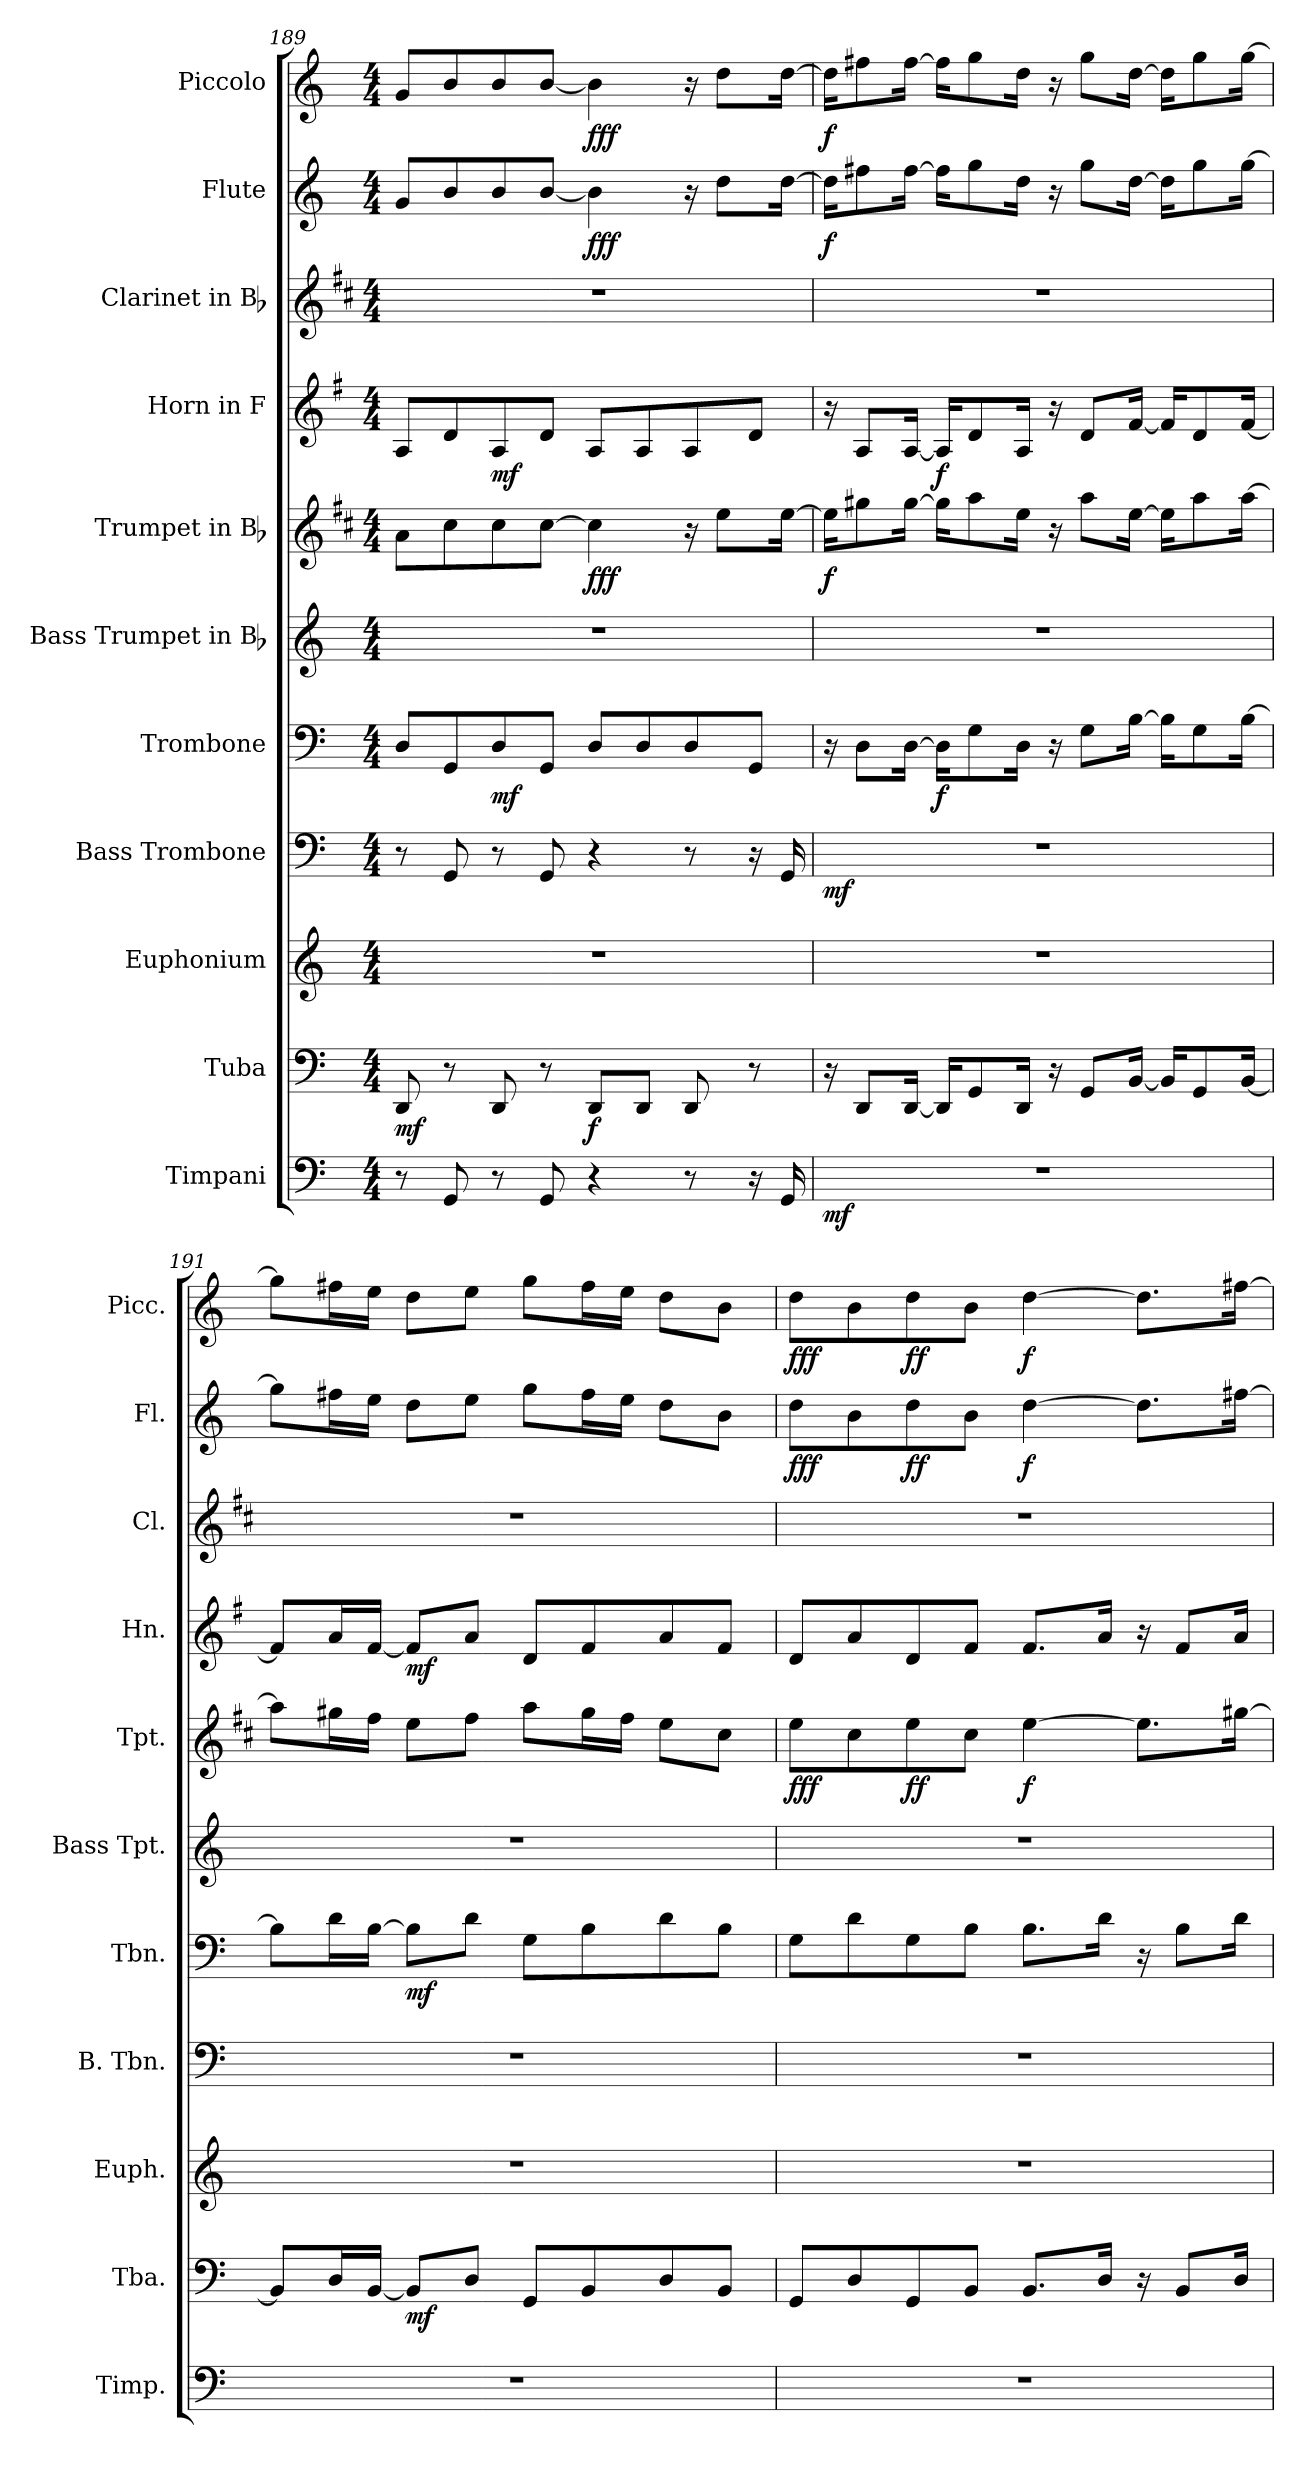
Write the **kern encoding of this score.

**kern	**dynam	**kern	**dynam	**kern	**kern	**dynam	**kern	**dynam	**kern	**kern	**dynam	**kern	**dynam	**kern	**kern	**dynam	**kern	**dynam
*part11	*part11	*part10	*part10	*part9	*part8	*part8	*part7	*part7	*part6	*part5	*part5	*part4	*part4	*part3	*part2	*part2	*part1	*part1
*staff11	*staff11	*staff10	*staff10	*staff9	*staff8	*staff8	*staff7	*staff7	*staff6	*staff5	*staff5	*staff4	*staff4	*staff3	*staff2	*staff2	*staff1	*staff1
*I"Timpani	*	*I"Tuba	*	*I"Euphonium	*I"Bass Trombone	*	*I"Trombone	*	*I"Bass Trumpet in Bb	*I"Trumpet in Bb	*	*I"Horn in F	*	*I"Clarinet in Bb	*I"Flute	*	*I"Piccolo	*
*I'Timp.	*	*I'Tba.	*	*I'Euph.	*I'B. Tbn.	*	*I'Tbn.	*	*I'Bass Tpt.	*I'Tpt.	*	*I'Hn.	*	*I'Cl.	*I'Fl.	*	*I'Picc.	*
!!LO:PB:g=z
*clefF4	*	*clefF4	*	*clefG2	*clefF4	*	*clefF4	*	*clefG2	*clefG2	*	*clefG2	*	*clefG2	*clefG2	*	*clefG2	*
*	*	*	*	*ITrd8c14	*	*	*	*	*ITrd8c14	*ITrd1c2	*	*ITrd4c7	*	*ITrd1c2	*	*	*ITrd-7c-12	*
*k[]	*	*k[]	*	*k[]	*k[]	*	*k[]	*	*k[]	*k[]	*	*k[]	*	*k[]	*k[]	*	*k[]	*
*C:	*	*C:	*	*C:	*C:	*	*C:	*	*C:	*C:	*	*C:	*	*C:	*C:	*	*C:	*
*M4/4	*	*M4/4	*	*M4/4	*M4/4	*	*M4/4	*	*M4/4	*M4/4	*	*M4/4	*	*M4/4	*M4/4	*	*M4/4	*
=189	=189	=189	=189	=189	=189	=189	=189	=189	=189	=189	=189	=189	=189	=189	=189	=189	=189	=189
8r	.	8DDi/	mf	1r	8r	.	8Di/L	.	1r	8gi\L	.	8Di/L	.	1r	8gi/L	.	8ggi/L	.
8GGi/	.	8r	.	.	8GGi/	.	8GGi/	.	.	8bi\	.	8Gi/	.	.	8bi/	.	8bbi/	.
8r	.	8DDi/	.	.	8r	.	8Di/	mf	.	8bi\	.	8Di/	mf	.	8bi/	.	8bbi/	.
8GGi/	.	8r	.	.	8GGi/	.	8GGi/J	.	.	[8bi\J	.	8Gi/J	.	.	[8bi/J	.	[8bbi/J	.
4r	.	8DDi/L	f	.	4r	.	8Di/L	.	.	4bi\]	fff	8Di/L	.	.	4bi\]	fff	4bbi\]	fff
.	.	8DDi/J	.	.	.	.	8Di/	.	.	.	.	8Di/	.	.	.	.	.	.
8r	.	8DDi/	.	.	8r	.	8Di/	.	.	16r	.	8Di/	.	.	16r	.	16r	.
.	.	.	.	.	.	.	.	.	.	8ddi\L	.	.	.	.	8ddi\L	.	8dddi\L	.
16r	.	8r	.	.	16r	.	8GGi/J	.	.	.	.	8Gi/J	.	.	.	.	.	.
16GGi/	.	.	.	.	16GGi/	.	.	.	.	[16ddi\Jk	.	.	.	.	[16ddi\Jk	.	[16dddi\Jk	.
=190	=190	=190	=190	=190	=190	=190	=190	=190	=190	=190	=190	=190	=190	=190	=190	=190	=190	=190
1r	mf	16r	.	1r	1r	mf	16r	.	1r	16ddi\KL]	f	16r	.	1r	16ddi\KL]	f	16dddi\KL]	f
.	.	8DDi/L	.	.	.	.	8Di\L	.	.	8ff#Xi\	.	8Di/L	.	.	8ff#Xi\	.	8fff#Xi\	.
.	.	[16DDi/Jk	.	.	.	.	[16Di\Jk	.	.	[16ff#i\Jk	.	[16Di/Jk	.	.	[16ff#i\Jk	.	[16fff#i\Jk	.
.	.	16DDi/KL]	.	.	.	.	16Di\KL]	f	.	16ff#i\KL]	.	16Di/KL]	f	.	16ff#i\KL]	.	16fff#i\KL]	.
.	.	8GGi/	.	.	.	.	8Gi\	.	.	8ggi\	.	8Gi/	.	.	8ggi\	.	8gggi\	.
.	.	16DDi/Jk	.	.	.	.	16Di\Jk	.	.	16ddi\Jk	.	16Di/Jk	.	.	16ddi\Jk	.	16dddi\Jk	.
.	.	16r	.	.	.	.	16r	.	.	16r	.	16r	.	.	16r	.	16r	.
.	.	8GGi/L	.	.	.	.	8Gi\L	.	.	8ggi\L	.	8Gi/L	.	.	8ggi\L	.	8gggi\L	.
.	.	[16BBi/Jk	.	.	.	.	[16Bi\Jk	.	.	[16ddi\Jk	.	[16Bi/Jk	.	.	[16ddi\Jk	.	[16dddi\Jk	.
.	.	16BBi/KL]	.	.	.	.	16Bi\KL]	.	.	16ddi\KL]	.	16Bi/KL]	.	.	16ddi\KL]	.	16dddi\KL]	.
.	.	8GGi/	.	.	.	.	8Gi\	.	.	8ggi\	.	8Gi/	.	.	8ggi\	.	8gggi\	.
.	.	[16BBi/Jk	.	.	.	.	[16Bi\Jk	.	.	[16ggi\Jk	.	[16Bi/Jk	.	.	[16ggi\Jk	.	[16gggi\Jk	.
=191	=191	=191	=191	=191	=191	=191	=191	=191	=191	=191	=191	=191	=191	=191	=191	=191	=191	=191
1r	.	8BBi/L]	.	1r	1r	.	8Bi\L]	.	1r	8ggi\L]	.	8Bi/L]	.	1r	8ggi\L]	.	8gggi\L]	.
.	.	16Di/L	.	.	.	.	16di\L	.	.	16ff#Xi\L	.	16di/L	.	.	16ff#Xi\L	.	16fff#Xi\L	.
.	.	[16BBi/JJ	.	.	.	.	[16Bi\JJ	.	.	16eei\JJ	.	[16Bi/JJ	.	.	16eei\JJ	.	16eeei\JJ	.
.	.	8BBi/L]	mf	.	.	.	8Bi\L]	mf	.	8ddi\L	.	8Bi/L]	mf	.	8ddi\L	.	8dddi\L	.
.	.	8Di/J	.	.	.	.	8di\J	.	.	8eei\J	.	8di/J	.	.	8eei\J	.	8eeei\J	.
.	.	8GGi/L	.	.	.	.	8Gi\L	.	.	8ggi\L	.	8Gi/L	.	.	8ggi\L	.	8gggi\L	.
.	.	8BBi/	.	.	.	.	8Bi\	.	.	16ff#i\L	.	8Bi/	.	.	16ff#i\L	.	16fff#i\L	.
.	.	.	.	.	.	.	.	.	.	16eei\JJ	.	.	.	.	16eei\JJ	.	16eeei\JJ	.
.	.	8Di/	.	.	.	.	8di\	.	.	8ddi\L	.	8di/	.	.	8ddi\L	.	8dddi\L	.
.	.	8BBi/J	.	.	.	.	8Bi\J	.	.	8bi\J	.	8Bi/J	.	.	8bi\J	.	8bbi\J	.
=192	=192	=192	=192	=192	=192	=192	=192	=192	=192	=192	=192	=192	=192	=192	=192	=192	=192	=192
1r	.	8GGi/L	.	1r	1r	.	8Gi\L	.	1r	8ddi\L	fff	8Gi/L	.	1r	8ddi\L	fff	8dddi\L	fff
.	.	8Di/	.	.	.	.	8di\	.	.	8bi\	.	8di/	.	.	8bi\	.	8bbi\	.
.	.	8GGi/	.	.	.	.	8Gi\	.	.	8ddi\	ff	8Gi/	.	.	8ddi\	ff	8dddi\	ff
.	.	8BBi/J	.	.	.	.	8Bi\J	.	.	8bi\J	.	8Bi/J	.	.	8bi\J	.	8bbi\J	.
.	.	8.BBi/L	.	.	.	.	8.Bi\L	.	.	[4ddi\	f	8.Bi/L	.	.	[4ddi\	f	[4dddi\	f
.	.	16Di/Jk	.	.	.	.	16di\Jk	.	.	.	.	16di/Jk	.	.	.	.	.	.
.	.	16r	.	.	.	.	16r	.	.	8.ddi\L]	.	16r	.	.	8.ddi\L]	.	8.dddi\L]	.
.	.	8BBi/L	.	.	.	.	8Bi\L	.	.	.	.	8Bi/L	.	.	.	.	.	.
.	.	16Di/Jk	.	.	.	.	16di\Jk	.	.	[16ff#Xi\Jk	.	16di/Jk	.	.	[16ff#Xi\Jk	.	[16fff#Xi\Jk	.
=	=	=	=	=	=	=	=	=	=	=	=	=	=	=	=	=	=	=
*-	*-	*-	*-	*-	*-	*-	*-	*-	*-	*-	*-	*-	*-	*-	*-	*-	*-	*-
